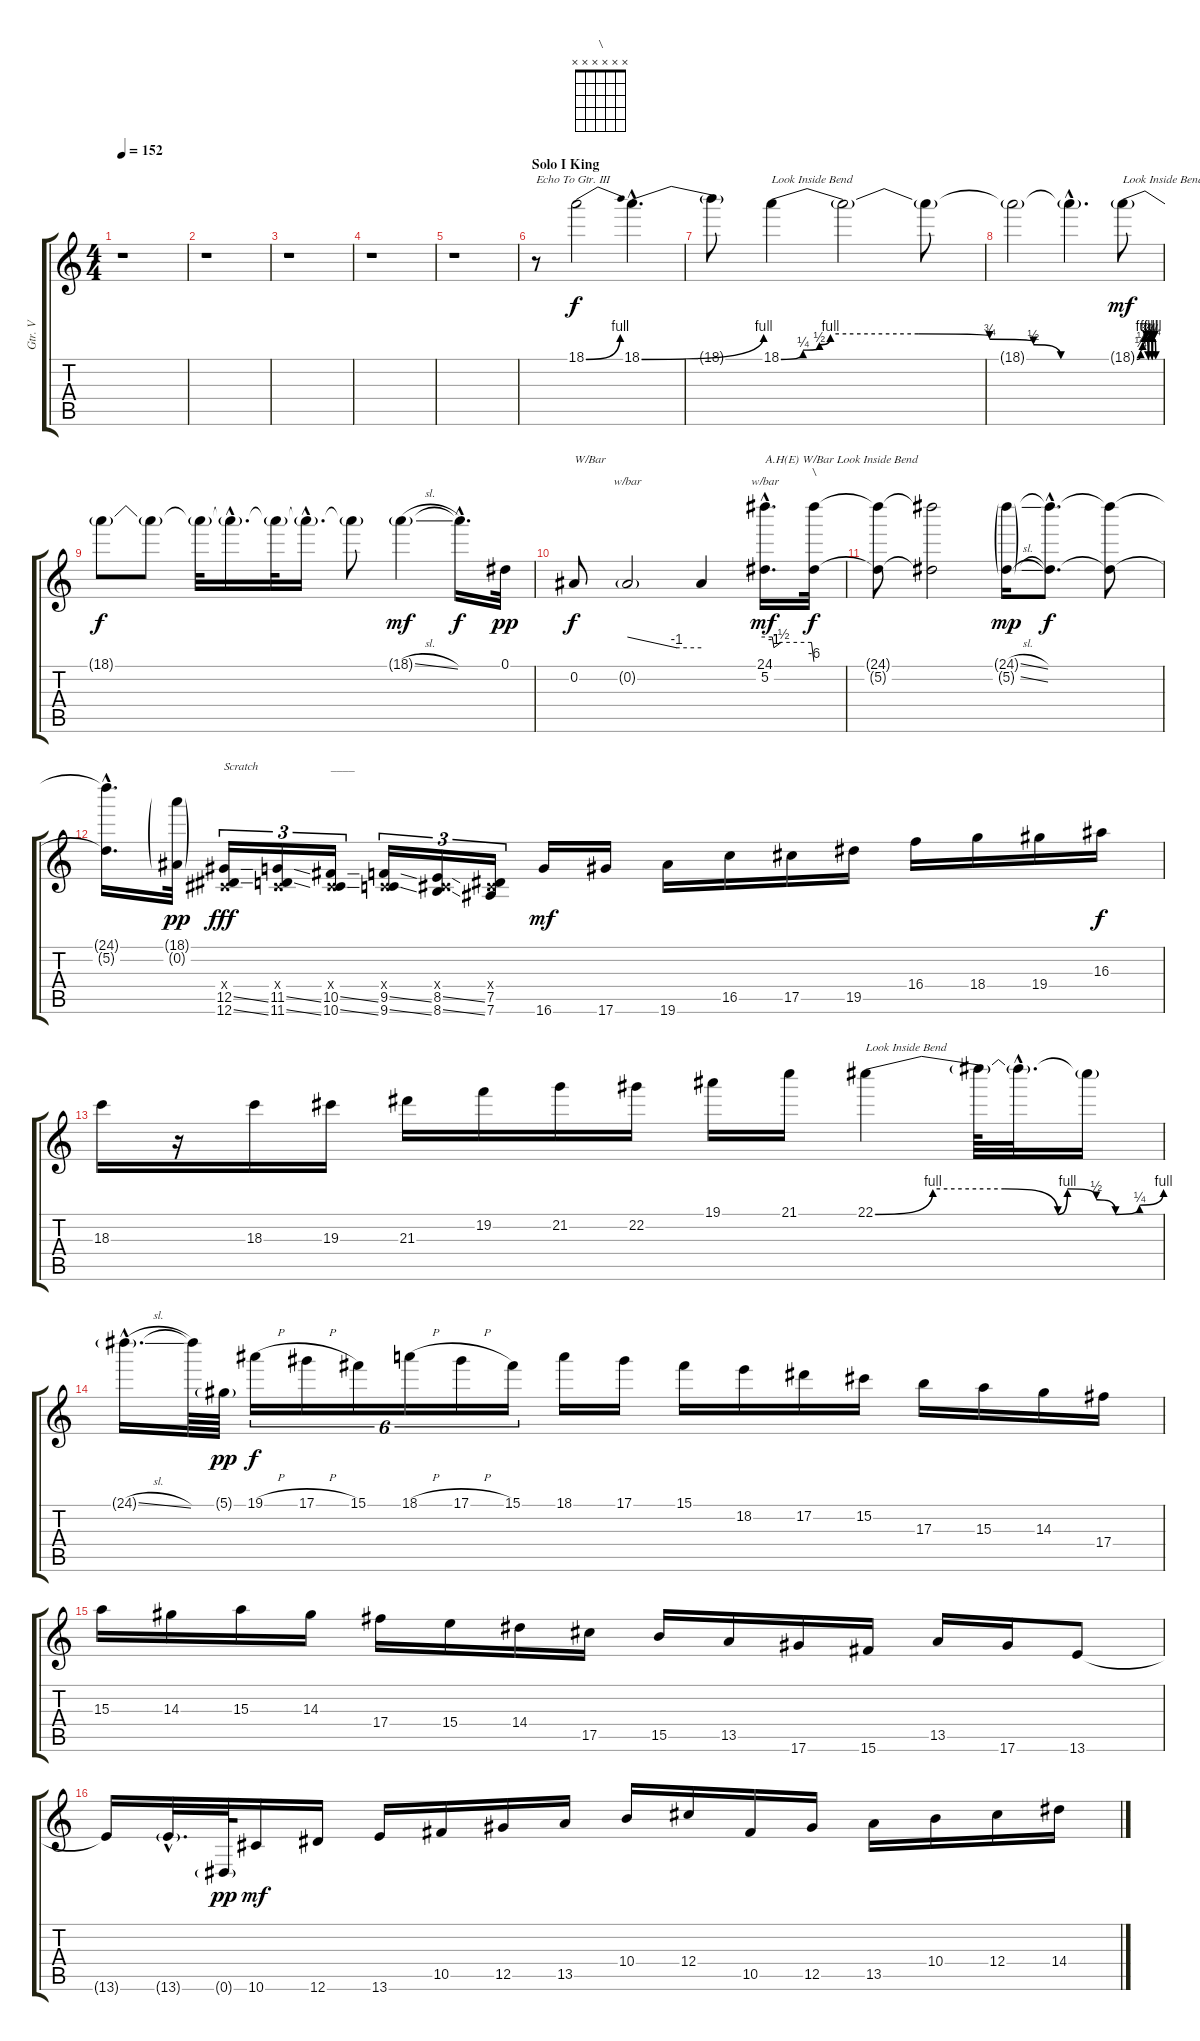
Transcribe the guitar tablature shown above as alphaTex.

\track ("Gtr. V" "Gtr. V") {instrument overdrivenguitar}
\staff {score tabs}
\tuning (Eb4 Bb3 Gb3 Db3 Ab2 Eb2) {hide}
\chord ("\\" x x x x x x) {firstfret 0}
\ts (4 4)
\tempo 152
\clef g2
\ks c
r.1{dy f} |
r.1 |
r.1 |
r.1 |
r.1 |
\section ("" "Solo I King")
r.8{txt "Echo To Gtr. III" volume 14} 18.1{be (bend 0 0 60 4)}.2 18.1{be (bend 0 0 60 4) hac}.4{d} |
18.1{t}.8 18.1{be (custom 0 0 4 1 7 2 9 4 25 4 38 3 46 2 51 0 60 0)}.4{txt "Look Inside Bend"} 18.1{t}.2 18.1{t}.8 |
18.1{t}.2 18.1{hac t}.4{d} 18.1{be (custom 0 0 10 1 15 2 20 4 25 3 30 0 32 4 37 3 40 0 42 4 47 3 50 0 60 0) g}.8{txt "Look Inside Bend" dy mf} |
18.1{t}.8{dy f} 18.1{t}.8 18.1{t}.32 18.1{hac t}.16{d} 18.1{t}.32 18.1{hac t}.16{d} 18.1{t}.8 18.1{sl g}.4{dy mf} 18.1{hac t}.16{d dy f} 0.1.32{dy pp} |
0.2.8{txt "W/Bar" dy f} 0.2{g}.2{tbe (custom default 0 0 40 -4 60 -4)} 0.2{t}.4 (24.1{hac} 5.2{hac}).16{d tbe (custom default 0 0 9 0 11 -4 20 -2 57 -2 60 -24) txt "A.H(E) W/Bar Look Inside Bend" dy mf} (24.1{t} 5.2{t}).32{ch "\\" dy f} |
(24.1{t} 5.2{t}).8 (24.1{t} 5.2{t}).2 (24.1{sl g} 5.2{sl g}).16{dy mp} (24.1{hac t} 5.2{hac t}).8{d dy f} (24.1{t} 5.2{t}).8 |
(24.1{hac t} 5.2{hac t}).16{d} (18.1{g} 0.2{g}).32{dy pp} (0.4{x} 12.5{ss} 12.6{ss}).16{tu (3 2) txt "Scratch" dy fff instrument guitarfretnoise} (0.4{x} 11.5{ss} 11.6{ss}).16{tu (3 2)} (0.4{x} 10.5{ss} 10.6{ss}).16{tu (3 2) txt "____"} (0.4{x} 9.5{ss} 9.6{ss}).16{tu (3 2)} (0.4{x} 8.5{ss} 8.6{ss}).16{tu (3 2)} (0.4{x} 7.5 7.6).16{tu (3 2)} 16.6.16{dy mf instrument overdrivenguitar} 17.6.16 19.6.16 16.5.16 17.5.16 19.5.16 16.4.16 18.4.16 19.4.16 16.3.16{dy f} |
18.3.16 r.16 18.3.16 19.3.16 21.3.16 19.2.16 21.2.16 22.2.16 19.1.16 21.1.16 22.1{be (custom 0 0 12 4 27 4 38 0 40 4 46 2 50 0 55 1 60 4)}.4{txt "Look Inside Bend"} 22.1{t}.64 22.1{hac t}.32{d} 22.1{t}.16 |
24.1{sl g hac}.16{d} 24.1{t}.64 5.1{g}.64{dy pp} 19.1{h}.16{tu (6 4) dy f} 17.1{h}.16{tu (6 4)} 15.1.16{tu (6 4)} 18.1{h}.16{tu (6 4)} 17.1{h}.16{tu (6 4)} 15.1.16{tu (6 4)} 18.1.16 17.1.16 15.1.16 18.2.16 17.2.16 15.2.16 17.3.16 15.3.16 14.3.16 17.4.16 |
15.3.16 14.3.16 15.3.16 14.3.16 17.4.16 15.4.16 14.4.16 17.5.16 15.5.16 13.5.16 17.6.16 15.6.16 13.5.16 17.6.16 13.6.8 |
13.6{t}.16 13.6{g hac}.32{d} 0.6{g}.64{dy pp} 10.6.16{dy mf} 12.6.16 13.6.16 10.5.16 12.5.16 13.5.16 10.4.16 12.4.16 10.5.16 12.5.16 13.5.16 10.4.16 12.4.16 14.4.16
